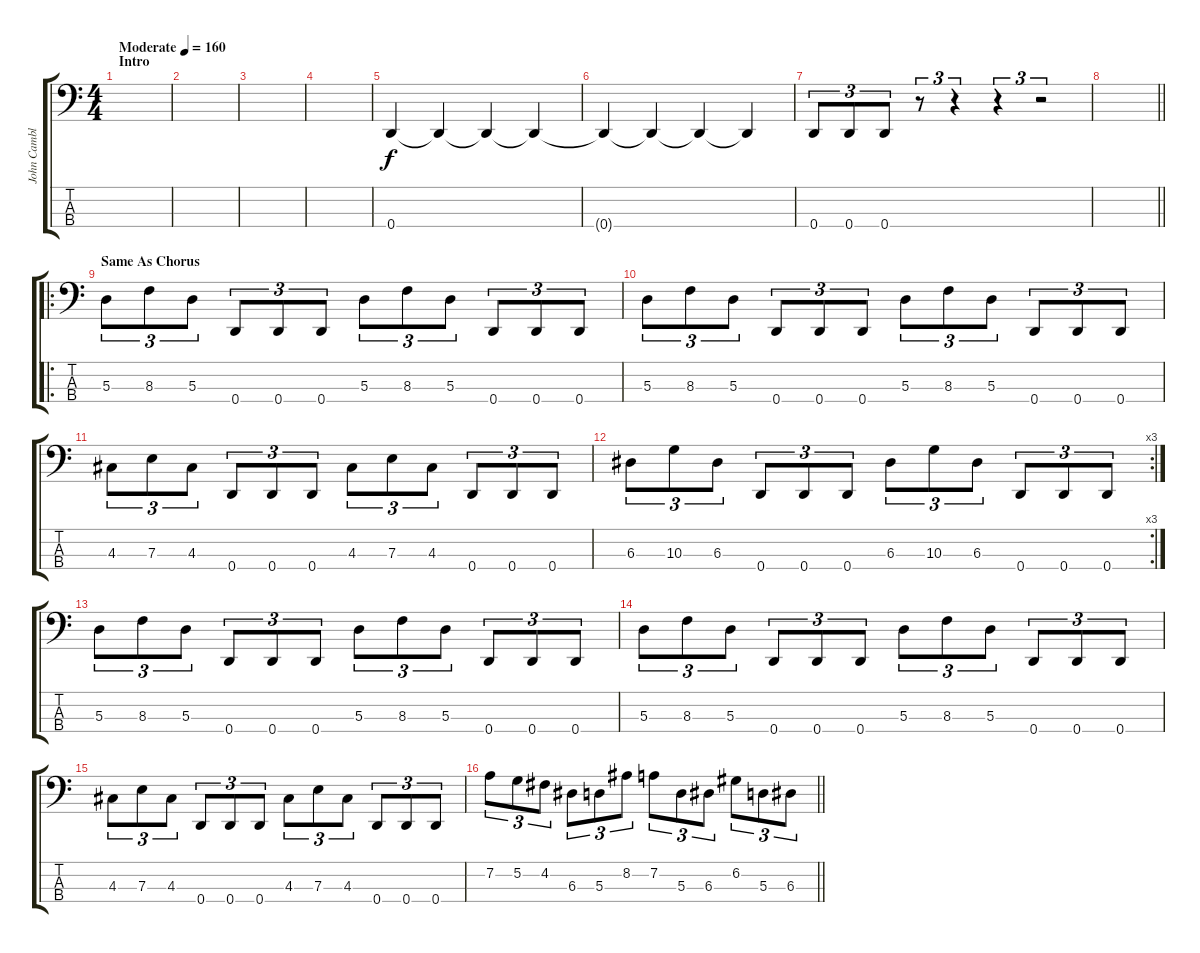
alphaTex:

\track ("John Camblell" "John Cambl") {instrument electricbasspick}
\staff {score tabs}
\tuning (G2 D2 A1 D1) {hide}
\ts (4 4)
\section ("" "Intro")
\tempo (160 "Moderate")
\clef f4
\ks c
|
|
|
|
0.4.4 0.4{t}.4 0.4{t}.4 0.4{t}.4 |
0.4{t}.4 0.4{t}.4 0.4{t}.4 0.4{t}.4 |
0.4.8{tu (3 2)} 0.4.8{tu (3 2)} 0.4.8{tu (3 2)} r.8{tu (3 2)} r.4{tu (3 2)} r.4{tu (3 2)} r.2{tu (3 2)} |
\barLineRight lightlight
|
\ro
\section ("" "Same As Chorus")
5.3.8{tu (3 2)} 8.3.8{tu (3 2)} 5.3.8{tu (3 2)} 0.4.8{tu (3 2)} 0.4.8{tu (3 2)} 0.4.8{tu (3 2)} 5.3.8{tu (3 2)} 8.3.8{tu (3 2)} 5.3.8{tu (3 2)} 0.4.8{tu (3 2)} 0.4.8{tu (3 2)} 0.4.8{tu (3 2)} |
5.3.8{tu (3 2)} 8.3.8{tu (3 2)} 5.3.8{tu (3 2)} 0.4.8{tu (3 2)} 0.4.8{tu (3 2)} 0.4.8{tu (3 2)} 5.3.8{tu (3 2)} 8.3.8{tu (3 2)} 5.3.8{tu (3 2)} 0.4.8{tu (3 2)} 0.4.8{tu (3 2)} 0.4.8{tu (3 2)} |
4.3.8{tu (3 2)} 7.3.8{tu (3 2)} 4.3.8{tu (3 2)} 0.4.8{tu (3 2)} 0.4.8{tu (3 2)} 0.4.8{tu (3 2)} 4.3.8{tu (3 2)} 7.3.8{tu (3 2)} 4.3.8{tu (3 2)} 0.4.8{tu (3 2)} 0.4.8{tu (3 2)} 0.4.8{tu (3 2)} |
\rc 3
6.3.8{tu (3 2)} 10.3.8{tu (3 2)} 6.3.8{tu (3 2)} 0.4.8{tu (3 2)} 0.4.8{tu (3 2)} 0.4.8{tu (3 2)} 6.3.8{tu (3 2)} 10.3.8{tu (3 2)} 6.3.8{tu (3 2)} 0.4.8{tu (3 2)} 0.4.8{tu (3 2)} 0.4.8{tu (3 2)} |
5.3.8{tu (3 2)} 8.3.8{tu (3 2)} 5.3.8{tu (3 2)} 0.4.8{tu (3 2)} 0.4.8{tu (3 2)} 0.4.8{tu (3 2)} 5.3.8{tu (3 2)} 8.3.8{tu (3 2)} 5.3.8{tu (3 2)} 0.4.8{tu (3 2)} 0.4.8{tu (3 2)} 0.4.8{tu (3 2)} |
5.3.8{tu (3 2)} 8.3.8{tu (3 2)} 5.3.8{tu (3 2)} 0.4.8{tu (3 2)} 0.4.8{tu (3 2)} 0.4.8{tu (3 2)} 5.3.8{tu (3 2)} 8.3.8{tu (3 2)} 5.3.8{tu (3 2)} 0.4.8{tu (3 2)} 0.4.8{tu (3 2)} 0.4.8{tu (3 2)} |
4.3.8{tu (3 2)} 7.3.8{tu (3 2)} 4.3.8{tu (3 2)} 0.4.8{tu (3 2)} 0.4.8{tu (3 2)} 0.4.8{tu (3 2)} 4.3.8{tu (3 2)} 7.3.8{tu (3 2)} 4.3.8{tu (3 2)} 0.4.8{tu (3 2)} 0.4.8{tu (3 2)} 0.4.8{tu (3 2)} |
\barLineRight lightlight
7.2.8{tu (3 2)} 5.2.8{tu (3 2)} 4.2.8{tu (3 2)} 6.3.8{tu (3 2)} 5.3.8{tu (3 2)} 8.2.8{tu (3 2)} 7.2.8{tu (3 2)} 5.3.8{tu (3 2)} 6.3.8{tu (3 2)} 6.2.8{tu (3 2)} 5.3.8{tu (3 2)} 6.3.8{tu (3 2)}
